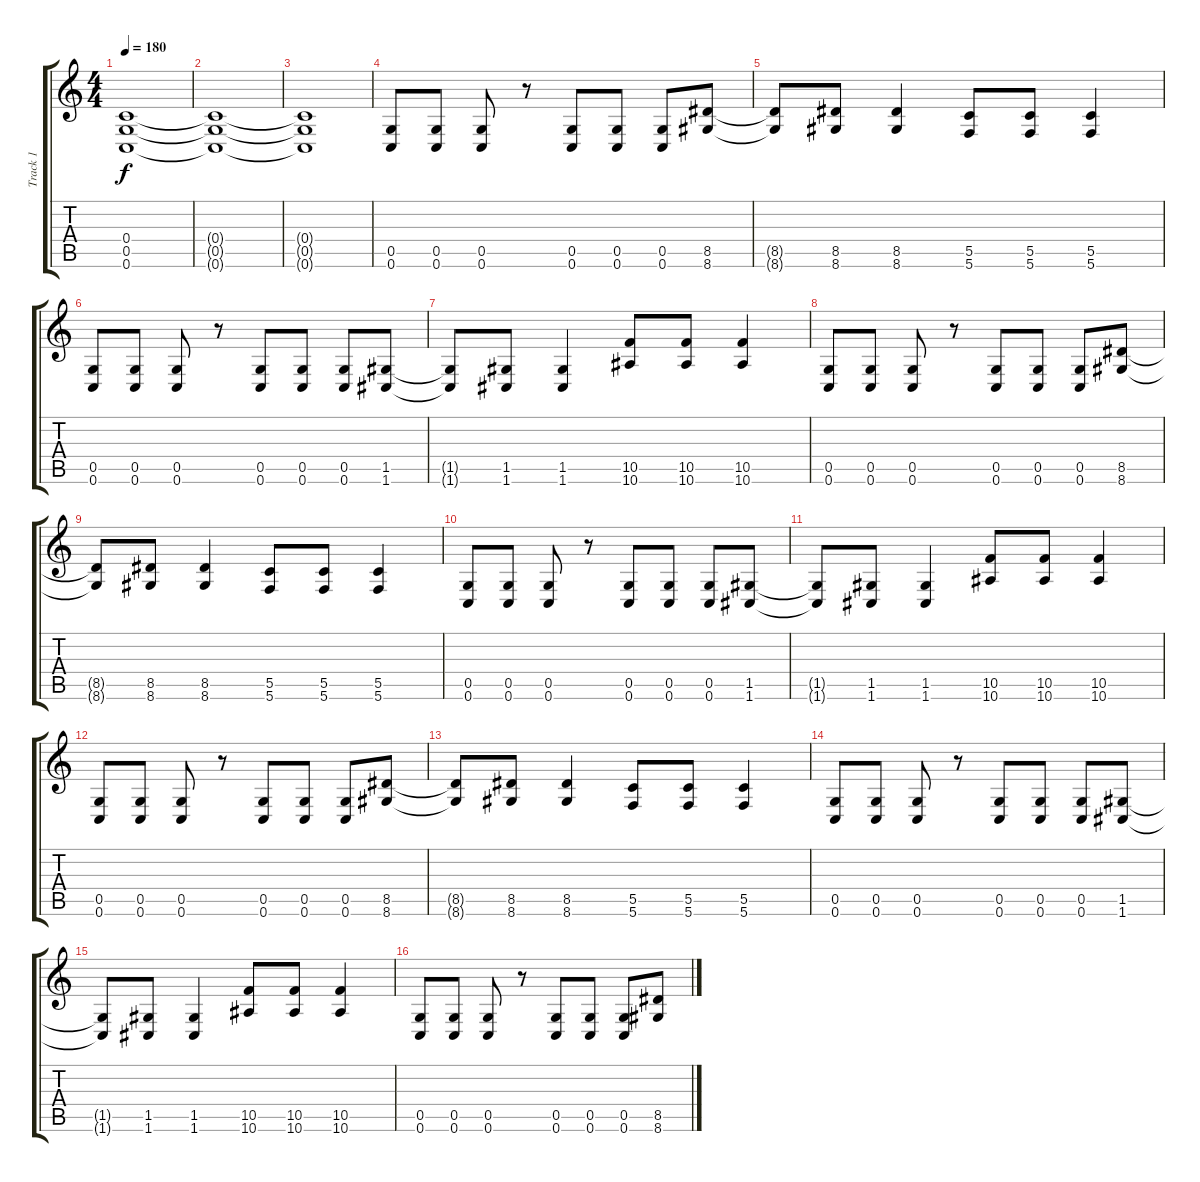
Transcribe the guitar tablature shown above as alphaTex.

\track ("Track 1" "Track 1") {instrument distortionguitar}
\staff {score tabs}
\tuning (D4 A3 F3 C3 G2 C2) {hide}
\ts (4 4)
\tempo 180
\clef g2
\ks c
(0.4{t} 0.5{t} 0.6{t}).1{dy f} |
(0.4{t} 0.5{t} 0.6{t}).1 |
(0.4{t} 0.5{t} 0.6{t}).1 |
(0.5 0.6).8 (0.5 0.6).8 (0.5 0.6).8 r.8 (0.5 0.6).8 (0.5 0.6).8 (0.5 0.6).8 (8.5 8.6).8 |
(8.5{t} 8.6{t}).8 (8.5 8.6).8 (8.5 8.6).4 (5.5 5.6).8 (5.5 5.6).8 (5.5 5.6).4 |
(0.5 0.6).8 (0.5 0.6).8 (0.5 0.6).8 r.8 (0.5 0.6).8 (0.5 0.6).8 (0.5 0.6).8 (1.5 1.6).8 |
(1.5{t} 1.6{t}).8 (1.5 1.6).8 (1.5 1.6).4 (10.5 10.6).8 (10.5 10.6).8 (10.5 10.6).4 |
(0.5 0.6).8 (0.5 0.6).8 (0.5 0.6).8 r.8 (0.5 0.6).8 (0.5 0.6).8 (0.5 0.6).8 (8.5 8.6).8 |
(8.5{t} 8.6{t}).8 (8.5 8.6).8 (8.5 8.6).4 (5.5 5.6).8 (5.5 5.6).8 (5.5 5.6).4 |
(0.5 0.6).8 (0.5 0.6).8 (0.5 0.6).8 r.8 (0.5 0.6).8 (0.5 0.6).8 (0.5 0.6).8 (1.5 1.6).8 |
(1.5{t} 1.6{t}).8 (1.5 1.6).8 (1.5 1.6).4 (10.5 10.6).8 (10.5 10.6).8 (10.5 10.6).4 |
(0.5 0.6).8 (0.5 0.6).8 (0.5 0.6).8 r.8 (0.5 0.6).8 (0.5 0.6).8 (0.5 0.6).8 (8.5 8.6).8 |
(8.5{t} 8.6{t}).8 (8.5 8.6).8 (8.5 8.6).4 (5.5 5.6).8 (5.5 5.6).8 (5.5 5.6).4 |
(0.5 0.6).8 (0.5 0.6).8 (0.5 0.6).8 r.8 (0.5 0.6).8 (0.5 0.6).8 (0.5 0.6).8 (1.5 1.6).8 |
(1.5{t} 1.6{t}).8 (1.5 1.6).8 (1.5 1.6).4 (10.5 10.6).8 (10.5 10.6).8 (10.5 10.6).4 |
(0.5 0.6).8 (0.5 0.6).8 (0.5 0.6).8 r.8 (0.5 0.6).8 (0.5 0.6).8 (0.5 0.6).8 (8.5 8.6).8
